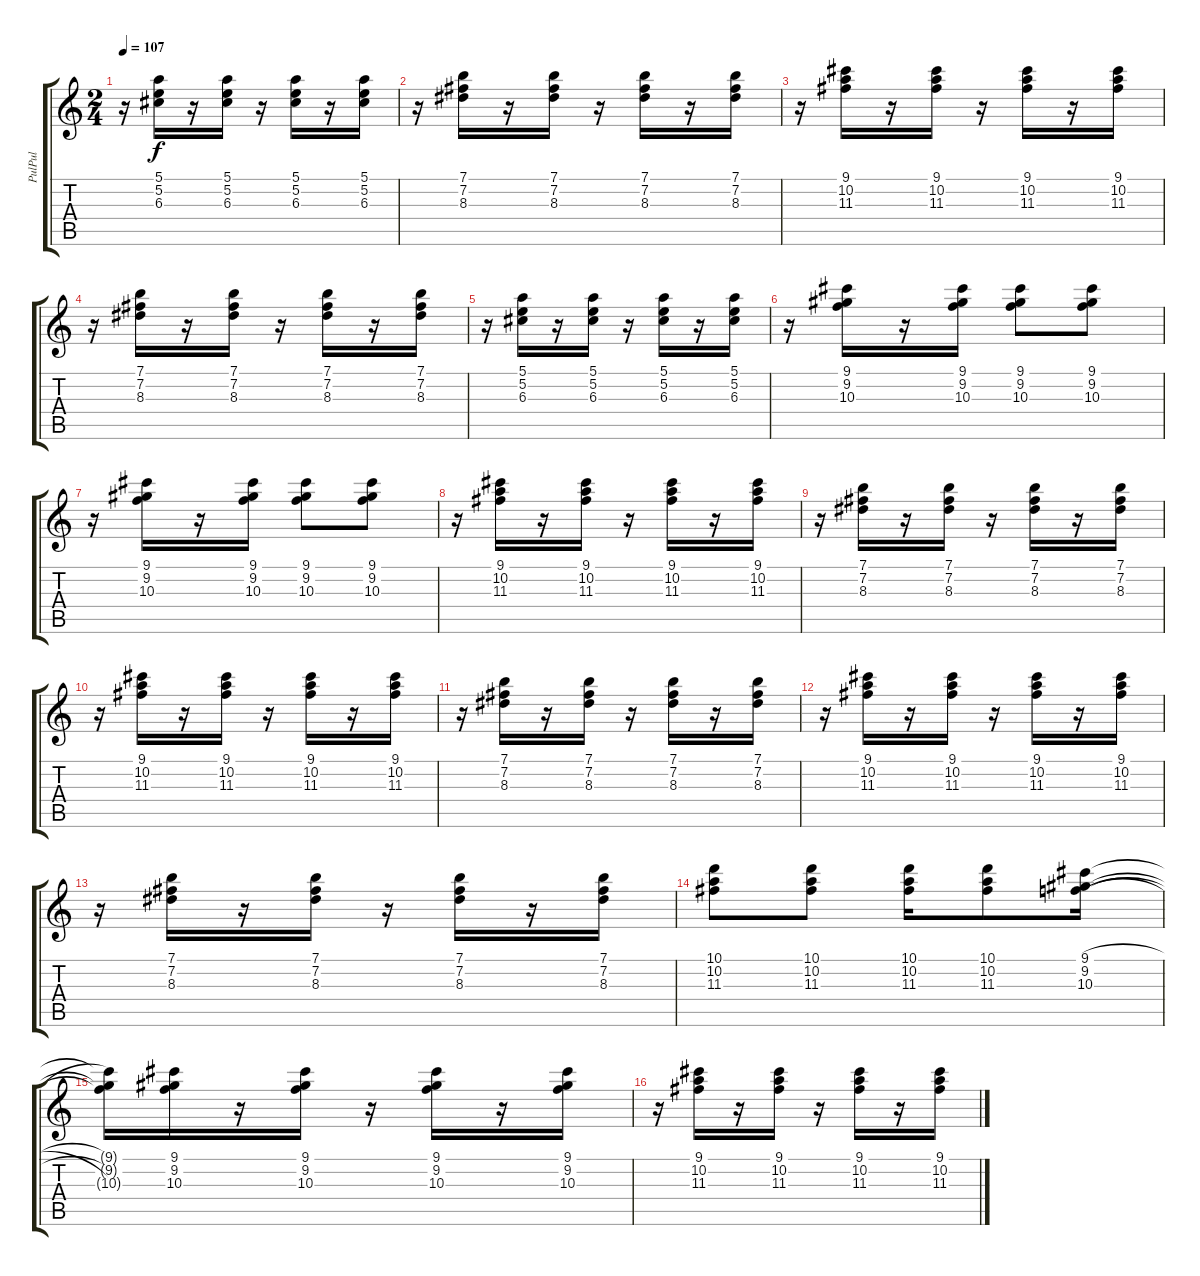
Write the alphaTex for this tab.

\track ("PulPul" "PulPul") {instrument electricguitarclean}
\staff {score tabs}
\tuning (E4 B3 G3 D3 A2 E2) {hide}
\ts (2 4)
\tempo 107
\clef g2
\ks c
r.16{dy f} (5.1 5.2 6.3).16 r.16 (5.1 5.2 6.3).16 r.16 (5.1 5.2 6.3).16 r.16 (5.1 5.2 6.3).16 |
r.16 (7.1 7.2 8.3).16 r.16 (7.1 7.2 8.3).16 r.16 (7.1 7.2 8.3).16 r.16 (7.1 7.2 8.3).16 |
r.16 (9.1 10.2 11.3).16 r.16 (9.1 10.2 11.3).16 r.16 (9.1 10.2 11.3).16 r.16 (9.1 10.2 11.3).16 |
r.16 (7.1 7.2 8.3).16 r.16 (7.1 7.2 8.3).16 r.16 (7.1 7.2 8.3).16 r.16 (7.1 7.2 8.3).16 |
r.16 (5.1 5.2 6.3).16 r.16 (5.1 5.2 6.3).16 r.16 (5.1 5.2 6.3).16 r.16 (5.1 5.2 6.3).16 |
r.16 (9.1 9.2 10.3).16 r.16 (9.1 9.2 10.3).16 (9.1 9.2 10.3).8 (9.1 9.2 10.3).8 |
r.16 (9.1 9.2 10.3).16 r.16 (9.1 9.2 10.3).16 (9.1 9.2 10.3).8 (9.1 9.2 10.3).8 |
r.16 (9.1 10.2 11.3).16 r.16 (9.1 10.2 11.3).16 r.16 (9.1 10.2 11.3).16 r.16 (9.1 10.2 11.3).16 |
r.16 (7.1 7.2 8.3).16 r.16 (7.1 7.2 8.3).16 r.16 (7.1 7.2 8.3).16 r.16 (7.1 7.2 8.3).16 |
r.16 (9.1 10.2 11.3).16 r.16 (9.1 10.2 11.3).16 r.16 (9.1 10.2 11.3).16 r.16 (9.1 10.2 11.3).16 |
r.16 (7.1 7.2 8.3).16 r.16 (7.1 7.2 8.3).16 r.16 (7.1 7.2 8.3).16 r.16 (7.1 7.2 8.3).16 |
r.16 (9.1 10.2 11.3).16 r.16 (9.1 10.2 11.3).16 r.16 (9.1 10.2 11.3).16 r.16 (9.1 10.2 11.3).16 |
r.16 (7.1 7.2 8.3).16 r.16 (7.1 7.2 8.3).16 r.16 (7.1 7.2 8.3).16 r.16 (7.1 7.2 8.3).16 |
(10.1 10.2 11.3).8 (10.1 10.2 11.3).8 (10.1 10.2 11.3).16 (10.1 10.2 11.3).8 (9.1{h} 9.2{h} 10.3{h}).16 |
(9.1{t} 9.2{t} 10.3{t}).16 (9.1 9.2 10.3).16 r.16 (9.1 9.2 10.3).16 r.16 (9.1 9.2 10.3).16 r.16 (9.1 9.2 10.3).16 |
r.16 (9.1 10.2 11.3).16 r.16 (9.1 10.2 11.3).16 r.16 (9.1 10.2 11.3).16 r.16 (9.1 10.2 11.3).16
